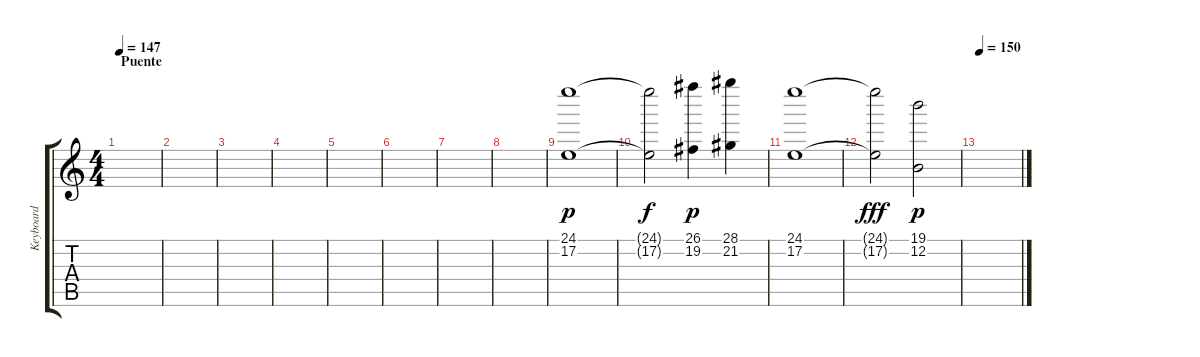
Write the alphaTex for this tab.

\track ("Keyboard" "Keyboard") {instrument stringensemble1}
\staff {score tabs}
\tuning (E5 B3 G3 D3 A2 E2) {hide}
\ts (4 4)
\section ("" "Puente")
\tempo 147
\clef g2
\ks c
|
|
|
|
|
|
|
|
(24.1 17.2).1{dy p volume 6} |
(24.1{t} 17.2{t}).2{dy f} (26.1 19.2).4{dy p volume 16} (28.1 21.2).4 |
(24.1 17.2).1{volume 9} |
(24.1{t} 17.2{t}).2{dy fff} (19.1 12.2).2{dy p} |
\tempo 150
